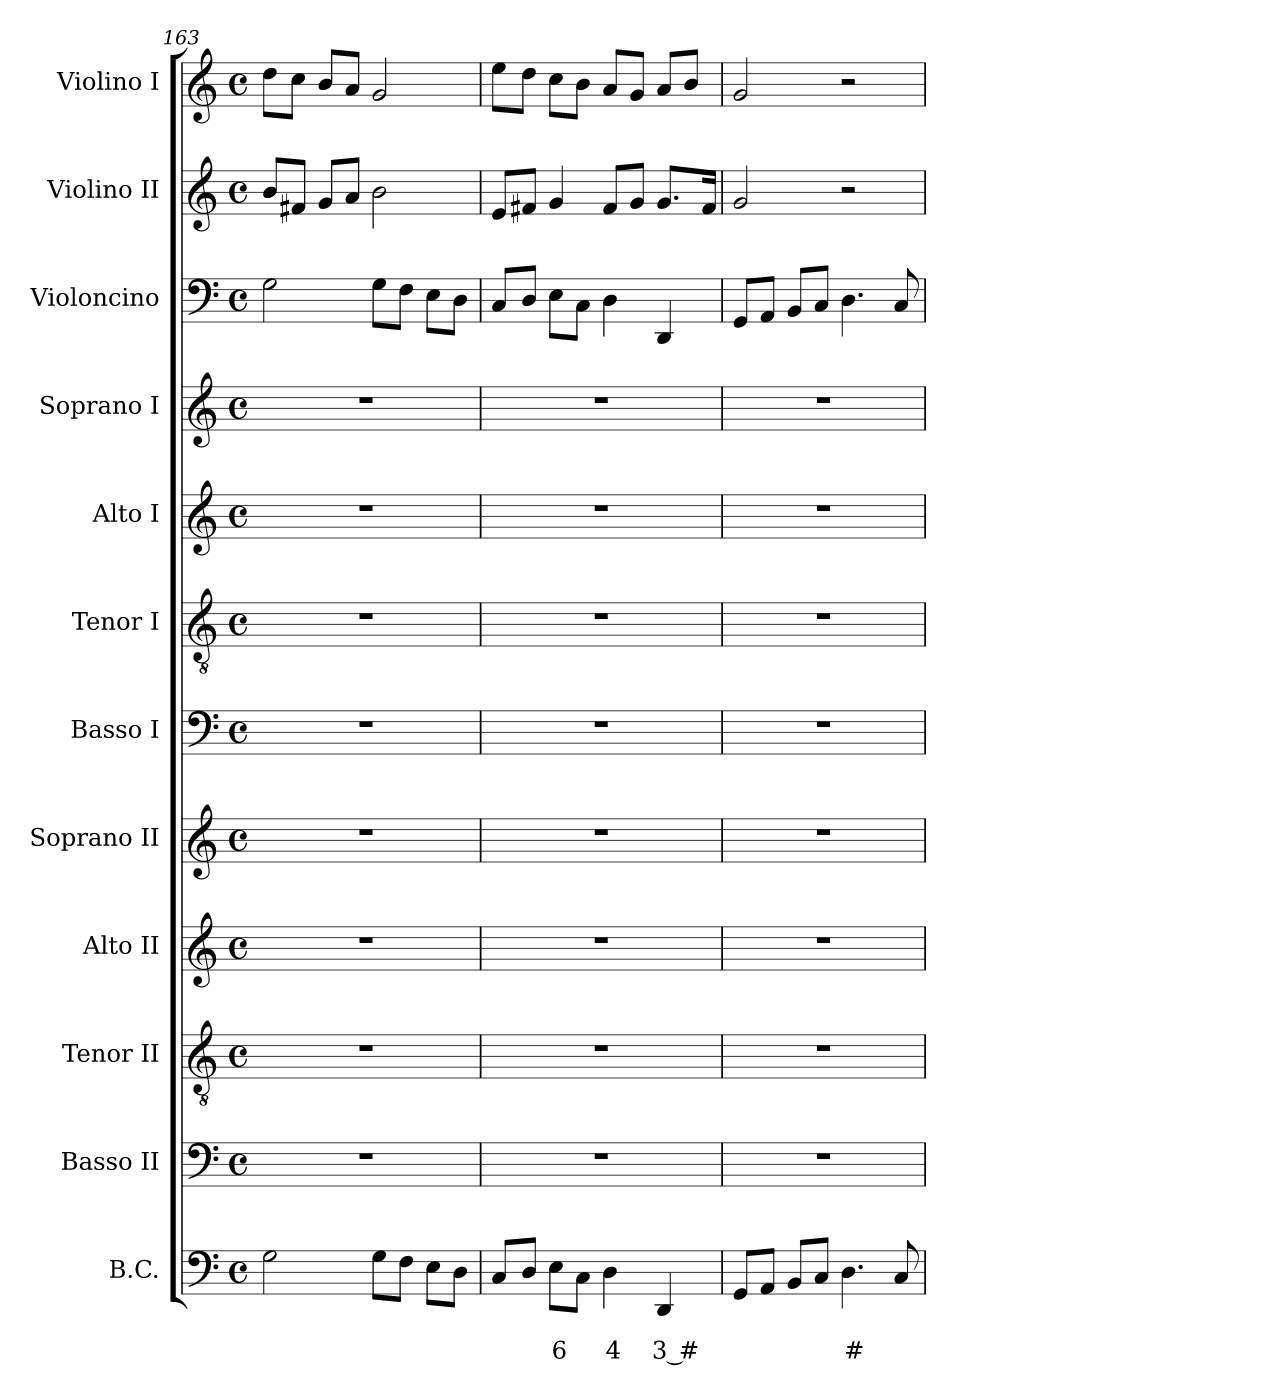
**kern	**text	**text	**kern	**kern	**kern	**kern	**kern	**kern	**kern	**kern	**kern	**kern	**kern
*part12	*part12	*part12	*part11	*part10	*part9	*part8	*part7	*part6	*part5	*part4	*part3	*part2	*part1
*staff12	*staff12	*staff12	*staff11	*staff10	*staff9	*staff8	*staff7	*staff6	*staff5	*staff4	*staff3	*staff2	*staff1
*I"B.C.	*	*	*I"Basso II	*I"Tenor II	*I"Alto II	*I"Soprano II	*I"Basso I	*I"Tenor I	*I"Alto I	*I"Soprano I	*I"Violoncino	*I"Violino II	*I"Violino I
*I'BC	*	*	*I'B 2	*I'T 2	*I'A 2	*I'S 2	*I'B 1	*I'T 1	*I'A 1	*I'S 1	*I'Vc.	*I'Vln. II	*I'Vln. I
*clefF4	*	*	*clefF4	*clefGv2	*clefG2	*clefG2	*clefF4	*clefGv2	*clefG2	*clefG2	*clefF4	*clefG2	*clefG2
*k[]	*	*	*k[]	*k[]	*k[]	*k[]	*k[]	*k[]	*k[]	*k[]	*k[]	*k[]	*k[]
*C:	*	*	*C:	*C:	*C:	*C:	*C:	*C:	*C:	*C:	*C:	*C:	*C:
*M4/4	*	*	*M4/4	*M4/4	*M4/4	*M4/4	*M4/4	*M4/4	*M4/4	*M4/4	*M4/4	*M4/4	*M4/4
*met(c)	*	*	*met(c)	*met(c)	*met(c)	*met(c)	*met(c)	*met(c)	*met(c)	*met(c)	*met(c)	*met(c)	*met(c)
=163	=163	=163	=163	=163	=163	=163	=163	=163	=163	=163	=163	=163	=163
2G\	.	.	1r	1r	1r	1r	1r	1r	1r	1r	2G\	8b/L	8dd\L
.	.	.	.	.	.	.	.	.	.	.	.	8f#X/J	8cc\J
.	.	.	.	.	.	.	.	.	.	.	.	8g/L	8b/L
.	.	.	.	.	.	.	.	.	.	.	.	8a/J	8a/J
8G\L	.	.	.	.	.	.	.	.	.	.	8G\L	2b\	2g/
8F\J	.	.	.	.	.	.	.	.	.	.	8F\J	.	.
8E\L	.	.	.	.	.	.	.	.	.	.	8E\L	.	.
8D\J	.	.	.	.	.	.	.	.	.	.	8D\J	.	.
!!LO:LB:g=z
=164	=164	=164	=164	=164	=164	=164	=164	=164	=164	=164	=164	=164	=164
8C/L	.	.	1r	1r	1r	1r	1r	1r	1r	1r	8C/L	8e/L	8ee\L
8D/J	.	.	.	.	.	.	.	.	.	.	8D/J	8f#X/J	8dd\J
!	!	!LO:LY:b	!	!	!	!	!	!	!	!	!	!	!
8E\L	.	6	.	.	.	.	.	.	.	.	8E\L	4g/	8cc\L
8C\J	.	.	.	.	.	.	.	.	.	.	8C\J	.	8b\J
!	!	!LO:LY:b	!	!	!	!	!	!	!	!	!	!	!
4D\	.	4	.	.	.	.	.	.	.	.	4D\	8f#/L	8a/L
.	.	.	.	.	.	.	.	.	.	.	.	8g/J	8g/J
!	!	!LO:LY:b	!	!	!	!	!	!	!	!	!	!	!
4DD/	.	3 #	.	.	.	.	.	.	.	.	4DD/	8.g/L	8a/L
.	.	.	.	.	.	.	.	.	.	.	.	.	8b/J
.	.	.	.	.	.	.	.	.	.	.	.	16f#/Jk	.
=165	=165	=165	=165	=165	=165	=165	=165	=165	=165	=165	=165	=165	=165
8GG/L	.	.	1r	1r	1r	1r	1r	1r	1r	1r	8GG/L	2g/	2g/
8AA/J	.	.	.	.	.	.	.	.	.	.	8AA/J	.	.
8BB/L	.	.	.	.	.	.	.	.	.	.	8BB/L	.	.
8C/J	.	.	.	.	.	.	.	.	.	.	8C/J	.	.
!	!	!LO:LY:b	!	!	!	!	!	!	!	!	!	!	!
4.D\	.	#	.	.	.	.	.	.	.	.	4.D\	2r	2r
8C/	.	.	.	.	.	.	.	.	.	.	8C/	.	.
=	=	=	=	=	=	=	=	=	=	=	=	=	=
*-	*-	*-	*-	*-	*-	*-	*-	*-	*-	*-	*-	*-	*-
